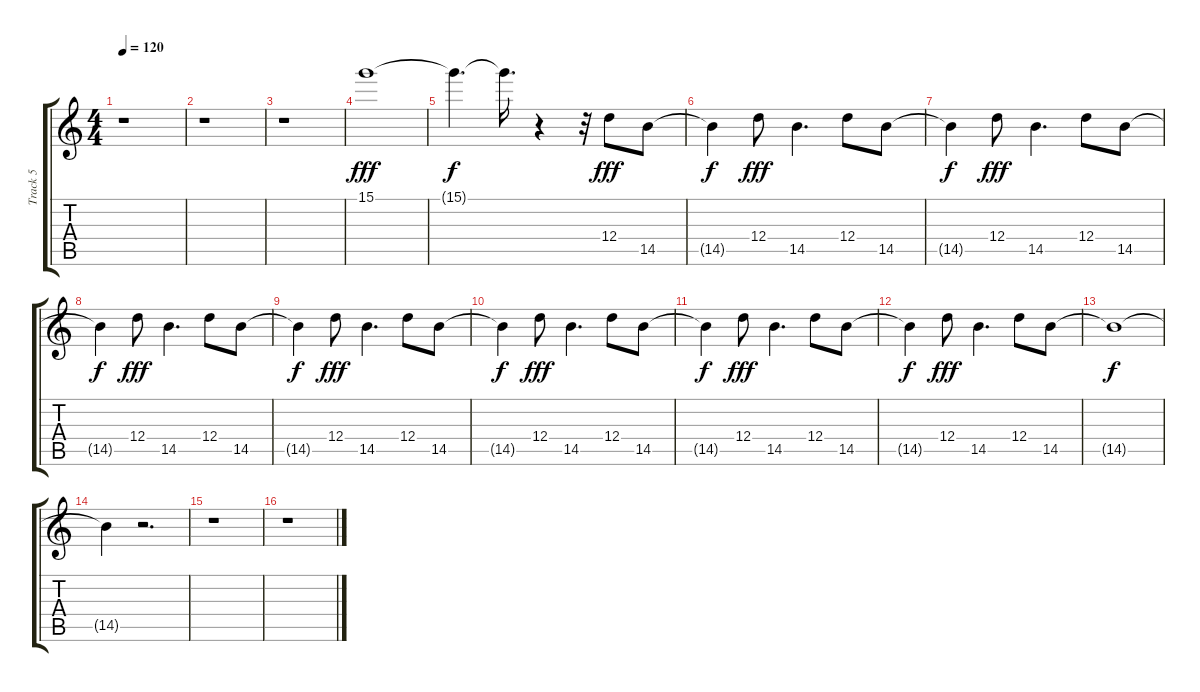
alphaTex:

\track ("Track 5" "Track 5") {instrument overdrivenguitar}
\staff {score tabs}
\tuning (E4 B3 G3 D3 A2 E2) {hide}
\ts (4 4)
\tempo 120
\clef g2
\ks c
r.1{dy f} |
r.1 |
r.1 |
15.1.1{dy fff} |
15.1{t}.4{d dy f} 15.1{t}.16{d} r.4 r.32 12.4.8{dy fff} 14.5.8 |
14.5{t}.4{dy f} 12.4.8{dy fff} 14.5.4{d} 12.4.8 14.5.8 |
14.5{t}.4{dy f} 12.4.8{dy fff} 14.5.4{d} 12.4.8 14.5.8 |
14.5{t}.4{dy f} 12.4.8{dy fff} 14.5.4{d} 12.4.8 14.5.8 |
14.5{t}.4{dy f} 12.4.8{dy fff} 14.5.4{d} 12.4.8 14.5.8 |
14.5{t}.4{dy f} 12.4.8{dy fff} 14.5.4{d} 12.4.8 14.5.8 |
14.5{t}.4{dy f} 12.4.8{dy fff} 14.5.4{d} 12.4.8 14.5.8 |
14.5{t}.4{dy f} 12.4.8{dy fff} 14.5.4{d} 12.4.8 14.5.8 |
14.5{t}.1{dy f} |
14.5{t}.4 r.2{d} |
r.1 |
r.1
